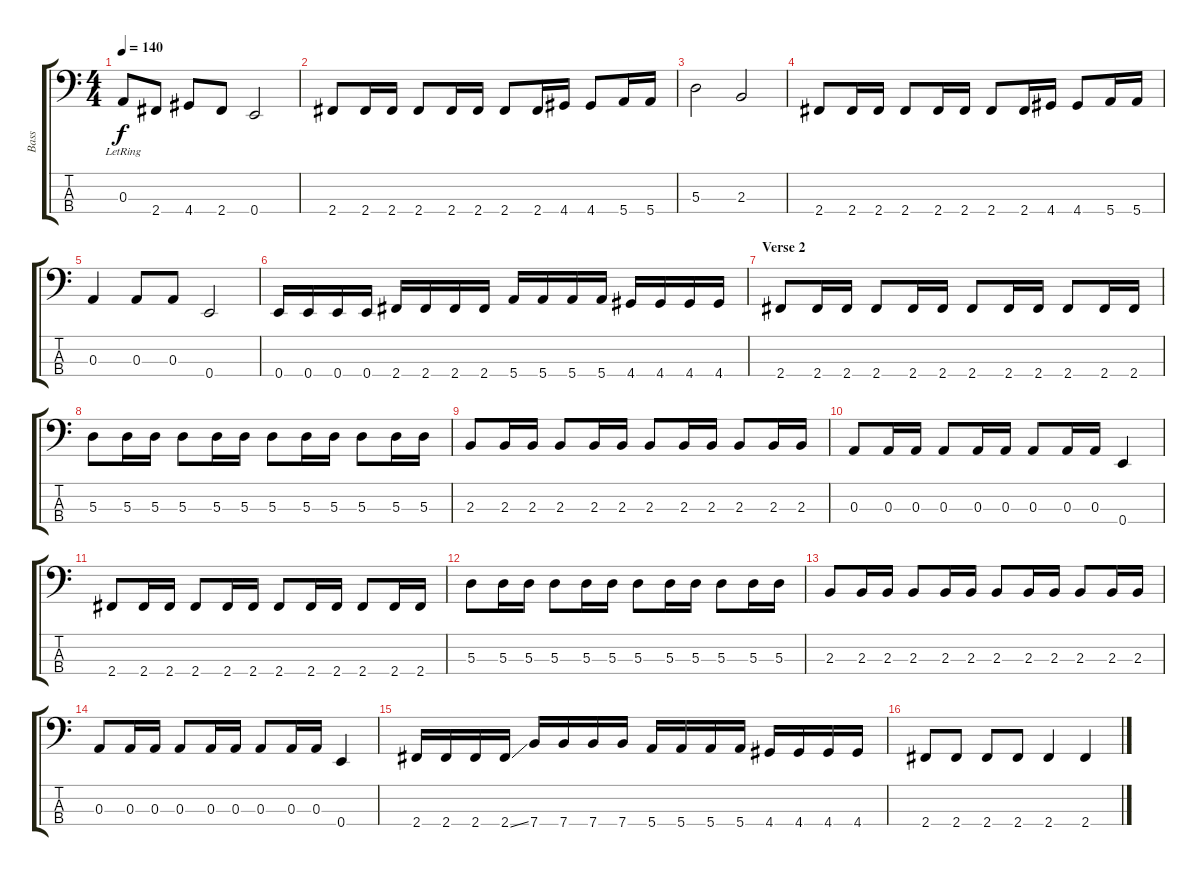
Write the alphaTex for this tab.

\track ("Bass" "Bass") {instrument electricbasspick}
\staff {score tabs}
\tuning (G2 D2 A1 E1) {hide}
\ts (4 4)
\tempo 140
\clef f4
\ks c
0.3{lr}.8{dy f} 2.4.8 4.4.8 2.4.8 0.4.2 |
2.4.8 2.4.16 2.4.16 2.4.8 2.4.16 2.4.16 2.4.8 2.4.16 4.4.16 4.4.8 5.4.16 5.4.16 |
5.3.2 2.3.2 |
2.4.8 2.4.16 2.4.16 2.4.8 2.4.16 2.4.16 2.4.8 2.4.16 4.4.16 4.4.8 5.4.16 5.4.16 |
0.3.4 0.3.8 0.3.8 0.4.2 |
0.4.16 0.4.16 0.4.16 0.4.16 2.4.16 2.4.16 2.4.16 2.4.16 5.4.16 5.4.16 5.4.16 5.4.16 4.4.16 4.4.16 4.4.16 4.4.16 |
\section ("" "Verse 2")
2.4.8 2.4.16 2.4.16 2.4.8 2.4.16 2.4.16 2.4.8 2.4.16 2.4.16 2.4.8 2.4.16 2.4.16 |
5.3.8 5.3.16 5.3.16 5.3.8 5.3.16 5.3.16 5.3.8 5.3.16 5.3.16 5.3.8 5.3.16 5.3.16 |
2.3.8 2.3.16 2.3.16 2.3.8 2.3.16 2.3.16 2.3.8 2.3.16 2.3.16 2.3.8 2.3.16 2.3.16 |
0.3.8 0.3.16 0.3.16 0.3.8 0.3.16 0.3.16 0.3.8 0.3.16 0.3.16 0.4.4 |
2.4.8 2.4.16 2.4.16 2.4.8 2.4.16 2.4.16 2.4.8 2.4.16 2.4.16 2.4.8 2.4.16 2.4.16 |
5.3.8 5.3.16 5.3.16 5.3.8 5.3.16 5.3.16 5.3.8 5.3.16 5.3.16 5.3.8 5.3.16 5.3.16 |
2.3.8 2.3.16 2.3.16 2.3.8 2.3.16 2.3.16 2.3.8 2.3.16 2.3.16 2.3.8 2.3.16 2.3.16 |
0.3.8 0.3.16 0.3.16 0.3.8 0.3.16 0.3.16 0.3.8 0.3.16 0.3.16 0.4.4 |
2.4.16 2.4.16 2.4.16 2.4{ss}.16 7.4.16 7.4.16 7.4.16 7.4.16 5.4.16 5.4.16 5.4.16 5.4.16 4.4.16 4.4.16 4.4.16 4.4.16 |
2.4.8 2.4.8 2.4.8 2.4.8 2.4.4 2.4.4
